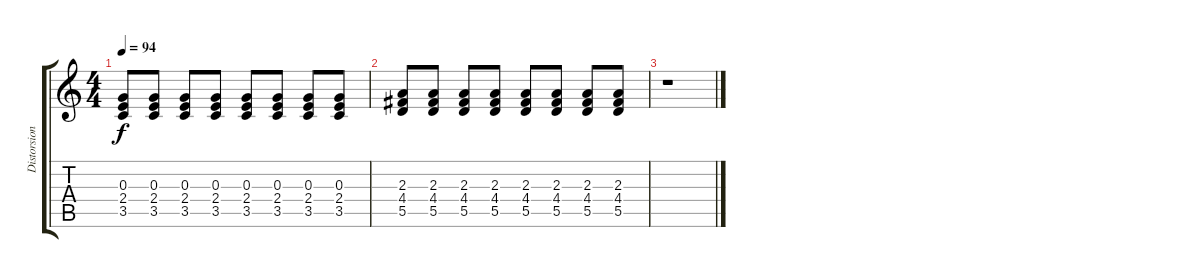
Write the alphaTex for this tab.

\track ("Distorsion" "Distorsion") {instrument distortionguitar}
\staff {score tabs}
\tuning (E4 B3 G3 D3 A2 E2) {hide}
\ts (4 4)
\tempo 94
\clef g2
\ks c
(0.3 2.4 3.5).8{dy f} (0.3 2.4 3.5).8 (0.3 2.4 3.5).8 (0.3 2.4 3.5).8 (0.3 2.4 3.5).8 (0.3 2.4 3.5).8 (0.3 2.4 3.5).8 (0.3 2.4 3.5).8 |
(2.3 4.4 5.5).8 (2.3 4.4 5.5).8 (2.3 4.4 5.5).8 (2.3 4.4 5.5).8 (2.3 4.4 5.5).8 (2.3 4.4 5.5).8 (2.3 4.4 5.5).8 (2.3 4.4 5.5).8 |
r.1
